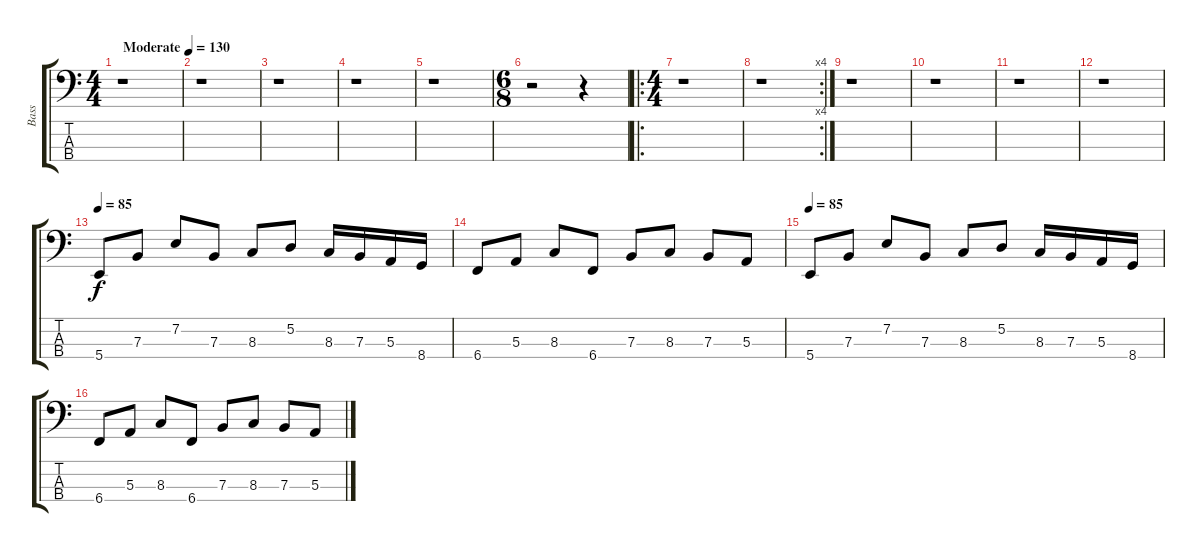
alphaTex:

\track ("Bass" "Bass") {instrument electricbassfinger}
\staff {score tabs}
\tuning (D2 A1 E1 B0) {hide}
\ts (4 4)
\tempo (130 "Moderate")
\clef f4
\ks c
r.1{dy f instrument electricbassfinger} |
r.1 |
r.1 |
r.1 |
r.1 |
\ts (6 8)
r.2 r.4 |
\ro
\ts (4 4)
r.1 |
\rc 4
r.1 |
r.1 |
r.1 |
r.1 |
r.1 |
\tempo 85
5.4.8{volume 12} 7.3.8 7.2.8 7.3.8 8.3.8 5.2.8 8.3.16 7.3.16 5.3.16 8.4.16 |
6.4.8 5.3.8 8.3.8 6.4.8 7.3.8 8.3.8 7.3.8 5.3.8 |
\tempo 85
5.4.8{volume 12} 7.3.8 7.2.8 7.3.8 8.3.8 5.2.8 8.3.16 7.3.16 5.3.16 8.4.16 |
6.4.8 5.3.8 8.3.8 6.4.8 7.3.8 8.3.8 7.3.8 5.3.8
